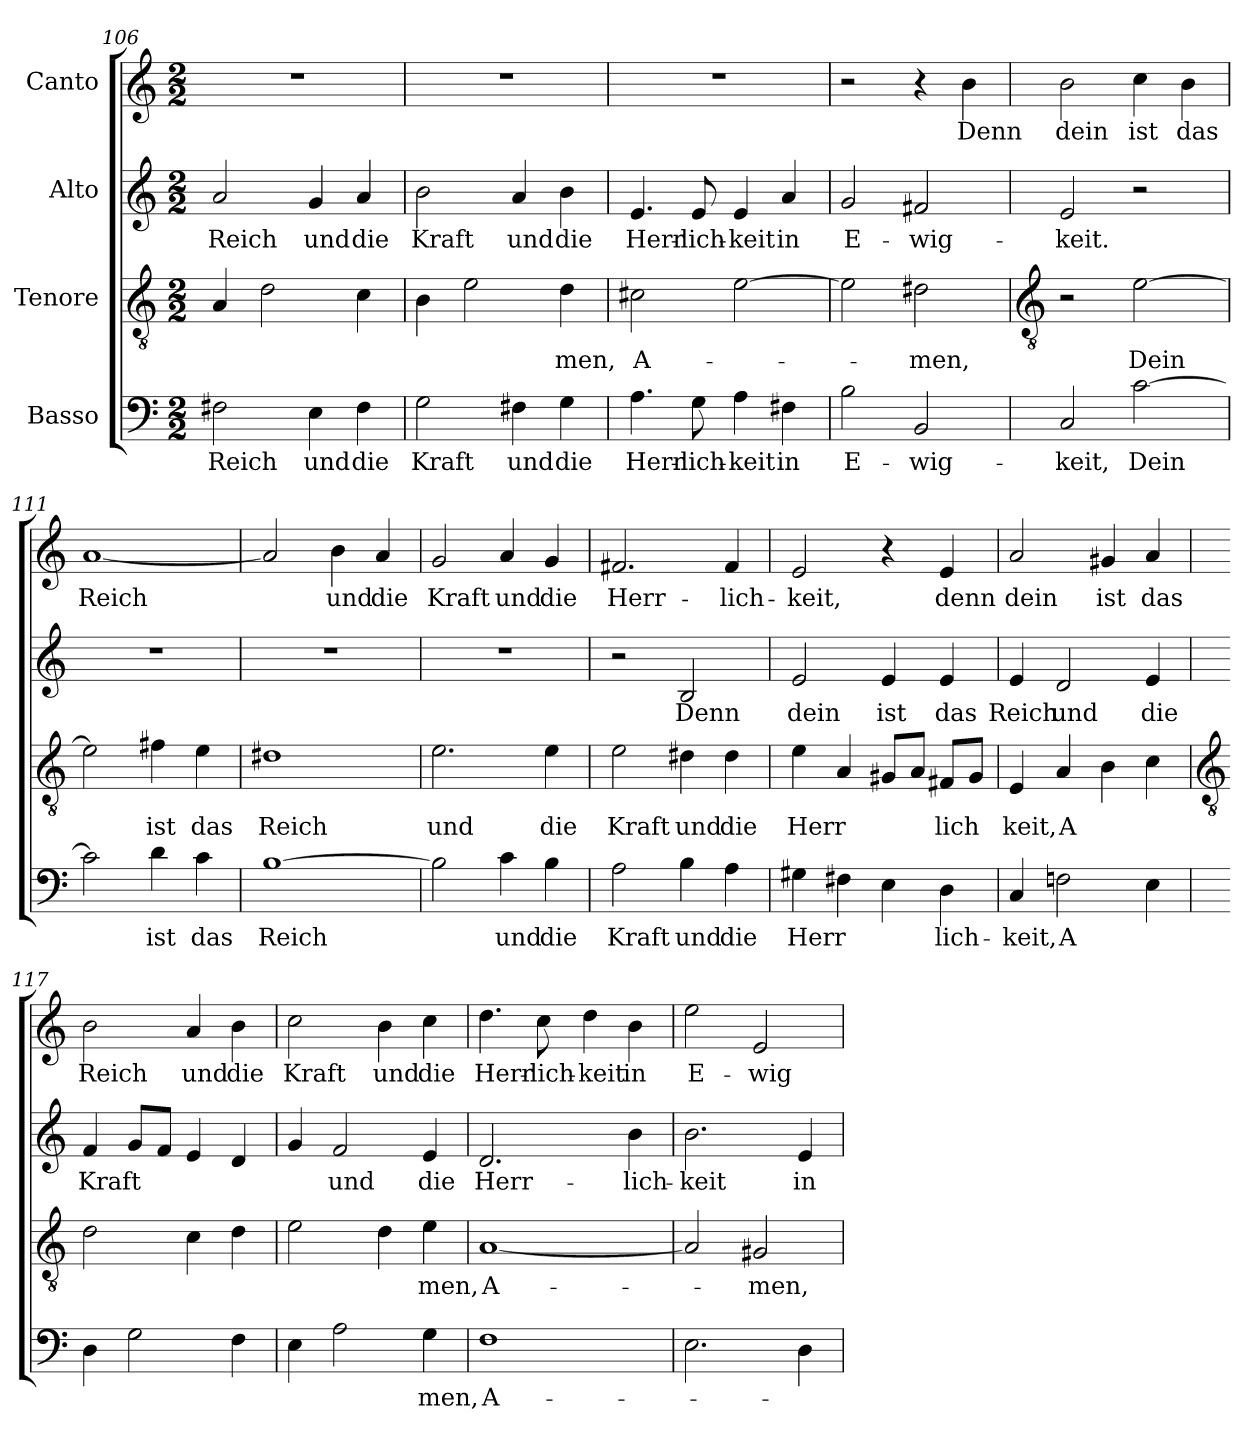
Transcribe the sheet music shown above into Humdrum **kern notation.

**kern	**text	**kern	**text	**kern	**text	**kern	**text
*part4	*part4	*part3	*part3	*part2	*part2	*part1	*part1
*staff4	*staff4	*staff3	*staff3	*staff2	*staff2	*staff1	*staff1
*I"Basso	*	*I"Tenore	*	*I"Alto	*	*I"Canto	*
*clefF4	*	*clefGv2	*	*clefG2	*	*clefG2	*
*k[]	*	*k[]	*	*k[]	*	*k[]	*
*C:	*	*C:	*	*C:	*	*C:	*
*M2/2	*	*M2/2	*	*M2/2	*	*M2/2	*
=106	=106	=106	=106	=106	=106	=106	=106
!	!LO:LY:b	!	!	!	!LO:LY:b	!	!
2F#X	Reich	4A	.	2a	Reich	1r	.
.	.	2d	.	.	.	.	.
!	!LO:LY:b	!	!	!	!LO:LY:b	!	!
4E	und	.	.	4g	und	.	.
!	!LO:LY:b	!	!	!	!LO:LY:b	!	!
4F#	die	4c	.	4a	die	.	.
=107	=107	=107	=107	=107	=107	=107	=107
!	!LO:LY:b	!	!	!	!LO:LY:b	!	!
2G	Kraft	4B	.	2b	Kraft	1r	.
.	.	2e	.	.	.	.	.
!	!LO:LY:b	!	!	!	!LO:LY:b	!	!
4F#X	und	.	.	4a	und	.	.
!	!LO:LY:b	!	!LO:LY:b	!	!LO:LY:b	!	!
4G	die	4d	men,	4b	die	.	.
=108	=108	=108	=108	=108	=108	=108	=108
!	!LO:LY:b	!	!LO:LY:b	!	!LO:LY:b	!	!
4.A	Herr-	2c#X	A-	4.e	Herr-	1r	.
!	!LO:LY:b	!	!	!	!LO:LY:b	!	!
8G	-lich-	.	.	8e	-lich-	.	.
!	!LO:LY:b	!	!	!	!LO:LY:b	!	!
4A	-keit	[2e	.	4e	-keit	.	.
!	!LO:LY:b	!	!	!	!LO:LY:b	!	!
4F#X	in	.	.	4a	in	.	.
=109	=109	=109	=109	=109	=109	=109	=109
!	!LO:LY:b	!	!	!	!LO:LY:b	!	!
2B	E-	2e]	.	2g	E-	2r	.
!	!LO:LY:b	!	!LO:LY:b	!	!LO:LY:b	!	!
2BB	-wig-	2d#X	-men,	2f#X	-wig-	4r	.
!	!	!	!	!	!	!	!LO:LY:b
.	.	.	.	.	.	4b	Denn
!!LO:LB:g=z
=110	=110	=110	=110	=110	=110	=110	=110
*	*	*clefGv2	*	*	*	*	*
!	!LO:LY:b	!	!	!	!LO:LY:b	!	!LO:LY:b
2C	-keit,	2r	.	2e	-keit.	2b	dein
!	!LO:LY:b	!	!LO:LY:b	!	!	!	!LO:LY:b
[2c	Dein	[2e	Dein	2r	.	4cc	ist
!	!	!	!	!	!	!	!LO:LY:b
.	.	.	.	.	.	4b	das
=111	=111	=111	=111	=111	=111	=111	=111
!	!	!	!	!	!	!	!LO:LY:b
2c]	.	2e]	.	1r	.	[1a	Reich
!	!LO:LY:b	!	!LO:LY:b	!	!	!	!
4d	ist	4f#X	ist	.	.	.	.
!	!LO:LY:b	!	!LO:LY:b	!	!	!	!
4c	das	4e	das	.	.	.	.
=112	=112	=112	=112	=112	=112	=112	=112
!	!LO:LY:b	!	!LO:LY:b	!	!	!	!
[1B	Reich	1d#X	Reich	1r	.	2a]	.
!	!	!	!	!	!	!	!LO:LY:b
.	.	.	.	.	.	4b	und
!	!	!	!	!	!	!	!LO:LY:b
.	.	.	.	.	.	4a	die
=113	=113	=113	=113	=113	=113	=113	=113
!	!	!	!LO:LY:b	!	!	!	!LO:LY:b
2B]	.	2.e	und	1r	.	2g	Kraft
!	!LO:LY:b	!	!	!	!	!	!LO:LY:b
4c	und	.	.	.	.	4a	und
!	!LO:LY:b	!	!LO:LY:b	!	!	!	!LO:LY:b
4B	die	4e	die	.	.	4g	die
=114	=114	=114	=114	=114	=114	=114	=114
!	!LO:LY:b	!	!LO:LY:b	!	!	!	!LO:LY:b
2A	Kraft	2e	Kraft	2r	.	2.f#X	Herr-
!	!LO:LY:b	!	!LO:LY:b	!	!LO:LY:b	!	!
4B	und	4d#X	und	2B	Denn	.	.
!	!LO:LY:b	!	!LO:LY:b	!	!	!	!LO:LY:b
4A	die	4d#	die	.	.	4f#	-lich-
=115	=115	=115	=115	=115	=115	=115	=115
!	!LO:LY:b	!	!LO:LY:b	!	!LO:LY:b	!	!LO:LY:b
4G#X	Herr	4e	Herr	2e	dein	2e	-keit,
4F#X	.	4A	.	.	.	.	.
!	!	!	!	!	!LO:LY:b	!	!
4E	.	8G#XL	.	4e	ist	4r	.
.	.	8AJ	.	.	.	.	.
!	!LO:LY:b	!	!LO:LY:b	!	!LO:LY:b	!	!LO:LY:b
4D	lich-	8F#XL	lich	4e	das	4e	denn
.	.	8G#J	.	.	.	.	.
=116	=116	=116	=116	=116	=116	=116	=116
!	!LO:LY:b	!	!LO:LY:b	!	!LO:LY:b	!	!LO:LY:b
4C	-keit,	4E	keit,	4e	Reich	2a	dein
!	!LO:LY:b	!	!LO:LY:b	!	!LO:LY:b	!	!
2Fn	A	4A	A	2d	und	.	.
!	!	!	!	!	!	!	!LO:LY:b
.	.	4B	.	.	.	4g#X	ist
!	!	!	!	!	!LO:LY:b	!	!LO:LY:b
4E	.	4c	.	4e	die	4a	das
!!LO:LB:g=z
=117	=117	=117	=117	=117	=117	=117	=117
*	*	*clefGv2	*	*	*	*	*
!	!	!	!	!	!LO:LY:b	!	!LO:LY:b
4D	.	2d	.	4f	Kraft	2b	Reich
2G	.	.	.	8gL	.	.	.
.	.	.	.	8fJ	.	.	.
!	!	!	!	!	!	!	!LO:LY:b
.	.	4c	.	4e	.	4a	und
!	!	!	!	!	!	!	!LO:LY:b
4F	.	4d	.	4d	.	4b	die
=118	=118	=118	=118	=118	=118	=118	=118
!	!	!	!	!	!	!	!LO:LY:b
4E	.	2e	.	4g	.	2cc	Kraft
!	!	!	!	!	!LO:LY:b	!	!
2A	.	.	.	2f	und	.	.
!	!	!	!	!	!	!	!LO:LY:b
.	.	4d	.	.	.	4b	und
!	!LO:LY:b	!	!LO:LY:b	!	!LO:LY:b	!	!LO:LY:b
4G	men,	4e	men,	4e	die	4cc	die
=119	=119	=119	=119	=119	=119	=119	=119
!	!LO:LY:b	!	!LO:LY:b	!	!LO:LY:b	!	!LO:LY:b
1F	A-	[1A	A-	2.d	Herr-	4.dd	Herr-
!	!	!	!	!	!	!	!LO:LY:b
.	.	.	.	.	.	8cc	-lich-
!	!	!	!	!	!	!	!LO:LY:b
.	.	.	.	.	.	4dd	-keit
!	!	!	!	!	!LO:LY:b	!	!LO:LY:b
.	.	.	.	4b	-lich-	4b	in
=120	=120	=120	=120	=120	=120	=120	=120
!	!	!	!	!	!LO:LY:b	!	!LO:LY:b
2.E	.	2A]	.	2.b	-keit	2ee	E-
!	!	!	!LO:LY:b	!	!	!	!LO:LY:b
.	.	2G#X	-men,	.	.	2e	-wig-
!	!	!	!	!	!LO:LY:b	!	!
4D	.	.	.	4e	in	.	.
=	=	=	=	=	=	=	=
*-	*-	*-	*-	*-	*-	*-	*-
